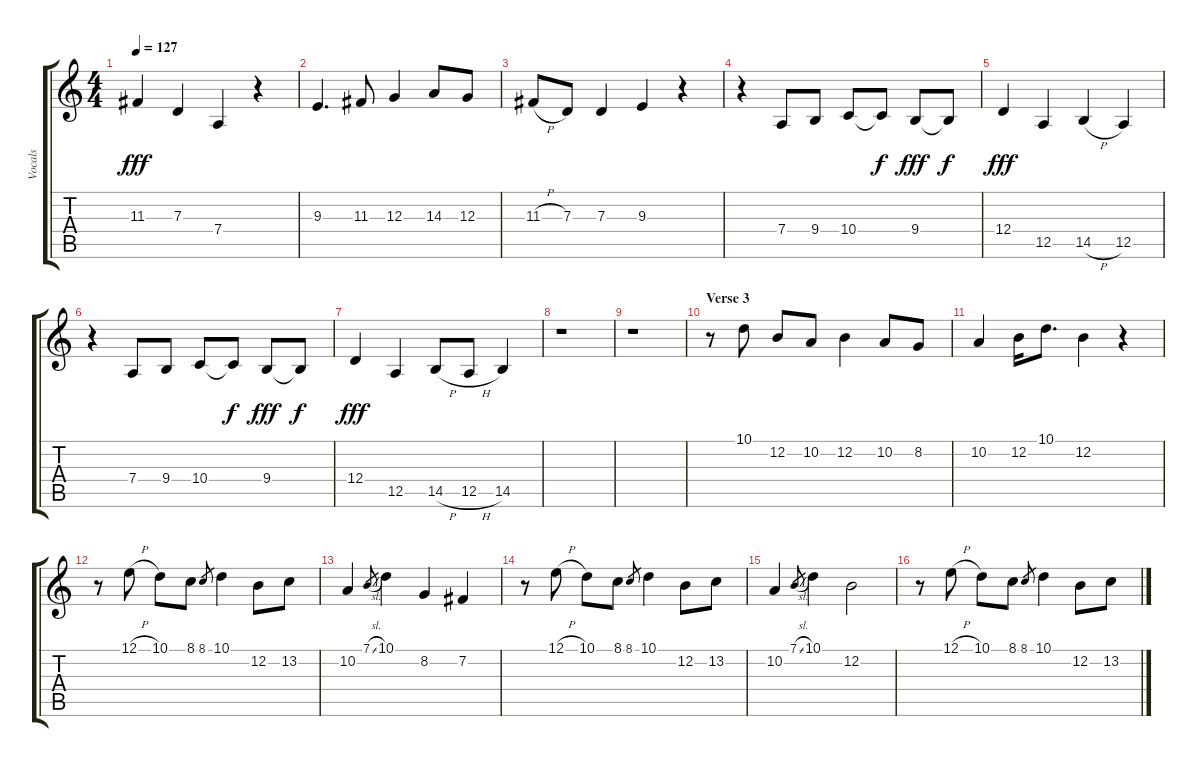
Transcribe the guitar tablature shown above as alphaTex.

\track ("Vocals" "Vocals") {instrument altosax}
\staff {score tabs}
\tuning (E4 B3 G3 D3 A2 E2) {hide}
\ts (4 4)
\tempo 127
\clef g2
\ks c
11.3.4{dy fff} 7.3.4 7.4.4 r.4 |
9.3.4{d} 11.3.8 12.3.4 14.3.8 12.3.8 |
11.3{h}.8 7.3.8 7.3.4 9.3.4 r.4 |
r.4 7.4.8 9.4.8 10.4.8 10.4{t}.8{dy f} 9.4.8{dy fff} 9.4{t}.8{dy f} |
12.4.4{dy fff} 12.5.4 14.5{h}.4 12.5.4 |
r.4 7.4.8 9.4.8 10.4.8 10.4{t}.8{dy f} 9.4.8{dy fff} 9.4{t}.8{dy f} |
12.4.4{dy fff} 12.5.4 14.5{h}.8 12.5{h}.8 14.5.4 |
r.1 |
r.1 |
\section ("" "Verse 3")
r.8 10.1.8 12.2.8 10.2.8 12.2.4 10.2.8 8.2.8 |
10.2.4 12.2.16 10.1.8{d} 12.2.4 r.4 |
r.8 12.1{h}.8 10.1.8 8.1.8 8.1.8{gr} 10.1.4 12.2.8 13.2.8 |
10.2.4 7.1{sl}.8{gr} 10.1.4 8.2.4 7.2.4 |
r.8 12.1{h}.8 10.1.8 8.1.8 8.1.8{gr} 10.1.4 12.2.8 13.2.8 |
10.2.4 7.1{sl}.8{gr} 10.1.4 12.2.2 |
r.8 12.1{h}.8 10.1.8 8.1.8 8.1.8{gr} 10.1.4 12.2.8 13.2.8
